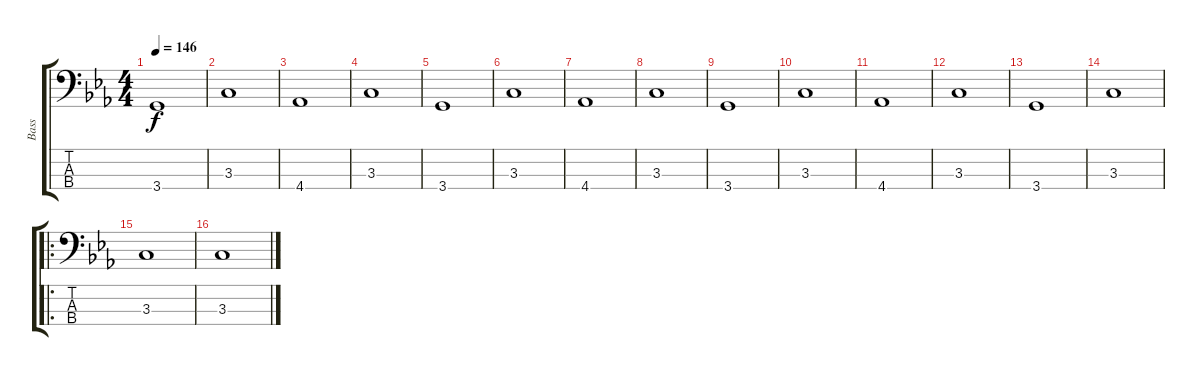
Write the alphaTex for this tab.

\track ("Bass" "Bass") {instrument electricbassfinger}
\staff {score tabs}
\tuning (G2 D2 A1 E1) {hide}
\ts (4 4)
\tempo 146
\clef f4
\ks cminor
3.4.1{dy f} |
3.3.1 |
4.4.1 |
3.3.1 |
3.4.1 |
3.3.1 |
4.4.1 |
3.3.1 |
3.4.1 |
3.3.1 |
4.4.1 |
3.3.1 |
3.4.1 |
3.3.1 |
\ro
3.3.1 |
3.3.1
